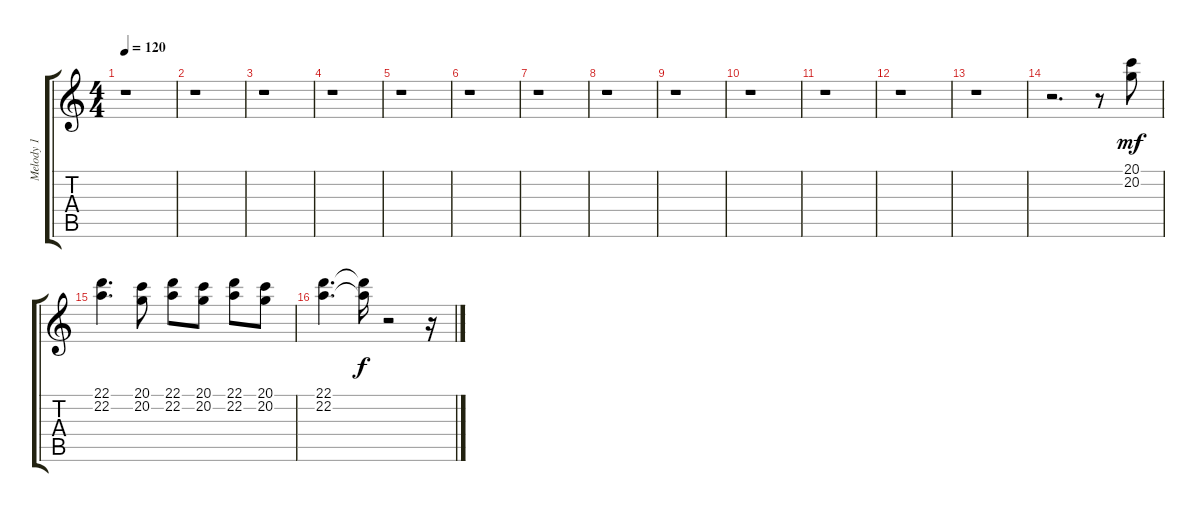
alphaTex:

\track ("Melody 1            " "Melody 1  ") {instrument lead3calliope}
\staff {score tabs}
\tuning (E4 B3 G3 D3 A2 E2) {hide}
\ts (4 4)
\tempo 120
\clef g2
\ks c
r.1{dy mf} |
r.1 |
r.1 |
r.1 |
r.1 |
r.1 |
r.1 |
r.1 |
r.1 |
r.1 |
r.1 |
r.1 |
r.1 |
r.2{d} r.8 (20.1 20.2).8 |
(22.1 22.2).4{d} (20.1 20.2).8 (22.1 22.2).8 (20.1 20.2).8 (22.1 22.2).8 (20.1 20.2).8 |
(22.1 22.2).4{d} (22.1{t} 22.2{t}).16{dy f} r.2 r.16
